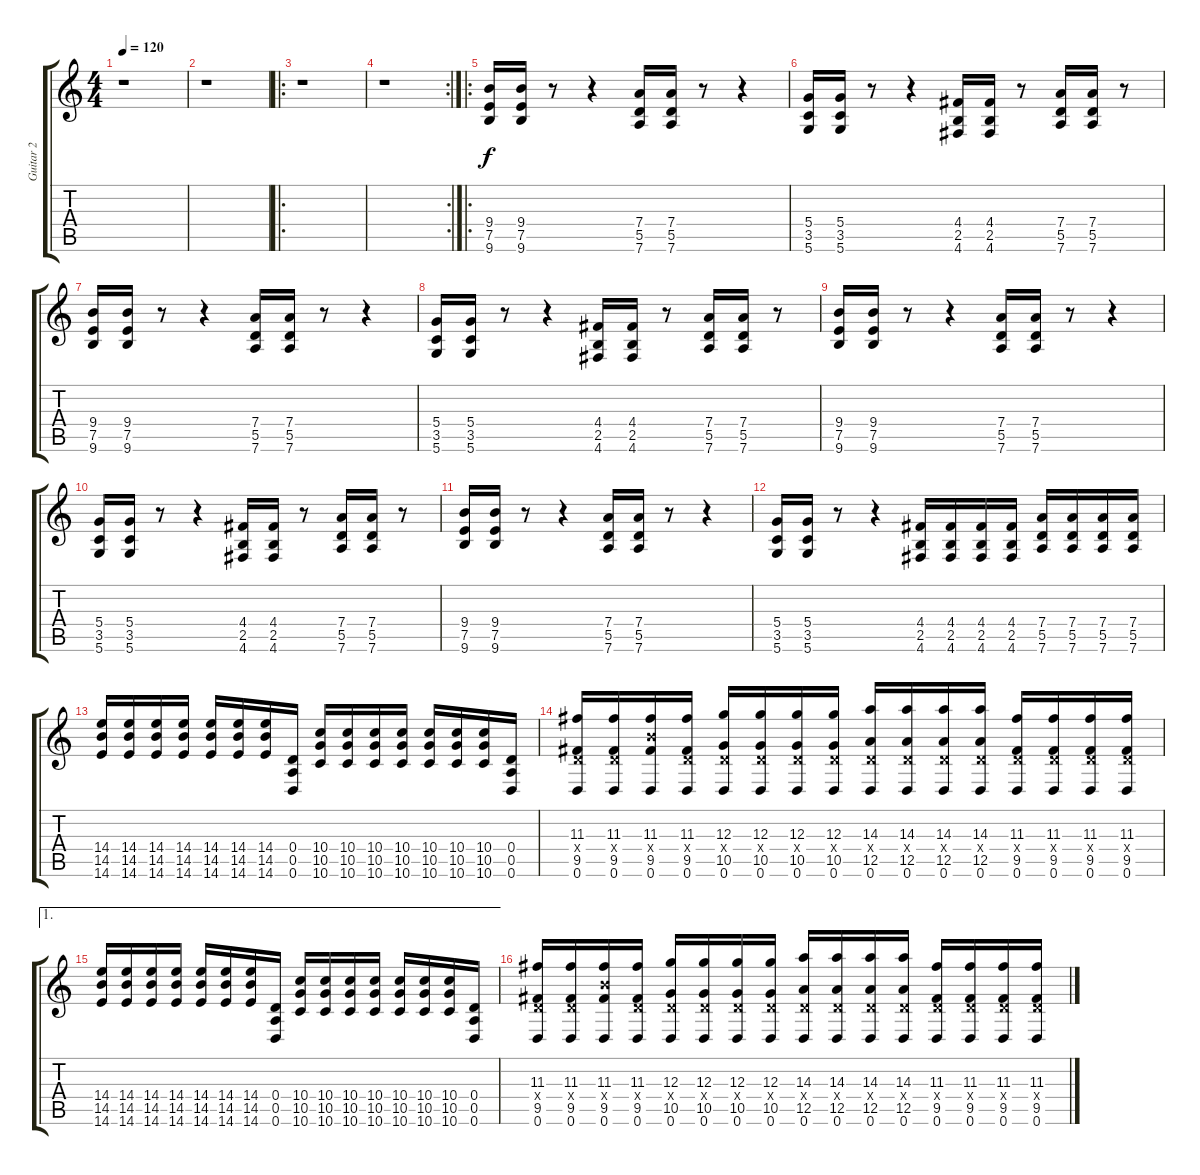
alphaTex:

\track ("Guitar 2" "Guitar 2") {instrument distortionguitar}
\staff {score tabs}
\tuning (E4 B3 G3 D3 A2 D2) {hide}
\ts (4 4)
\tempo 120
\clef g2
\ks c
r.1{dy f instrument distortionguitar} |
r.1 |
\ro
r.1 |
\rc 2
r.1 |
\ro
(9.4 7.5 9.6).16 (9.4 7.5 9.6).16 r.8 r.4 (7.4 5.5 7.6).16 (7.4 5.5 7.6).16 r.8 r.4 |
(5.4 3.5 5.6).16 (5.4 3.5 5.6).16 r.8 r.4 (4.4 2.5 4.6).16 (4.4 2.5 4.6).16 r.8 (7.4 5.5 7.6).16 (7.4 5.5 7.6).16 r.8 |
(9.4 7.5 9.6).16 (9.4 7.5 9.6).16 r.8 r.4 (7.4 5.5 7.6).16 (7.4 5.5 7.6).16 r.8 r.4 |
(5.4 3.5 5.6).16 (5.4 3.5 5.6).16 r.8 r.4 (4.4 2.5 4.6).16 (4.4 2.5 4.6).16 r.8 (7.4 5.5 7.6).16 (7.4 5.5 7.6).16 r.8 |
(9.4 7.5 9.6).16 (9.4 7.5 9.6).16 r.8 r.4 (7.4 5.5 7.6).16 (7.4 5.5 7.6).16 r.8 r.4 |
(5.4 3.5 5.6).16 (5.4 3.5 5.6).16 r.8 r.4 (4.4 2.5 4.6).16 (4.4 2.5 4.6).16 r.8 (7.4 5.5 7.6).16 (7.4 5.5 7.6).16 r.8 |
(9.4 7.5 9.6).16 (9.4 7.5 9.6).16 r.8 r.4 (7.4 5.5 7.6).16 (7.4 5.5 7.6).16 r.8 r.4 |
(5.4 3.5 5.6).16 (5.4 3.5 5.6).16 r.8 r.4 (4.4 2.5 4.6).16 (4.4 2.5 4.6).16 (4.4 2.5 4.6).16 (4.4 2.5 4.6).16 (7.4 5.5 7.6).16 (7.4 5.5 7.6).16 (7.4 5.5 7.6).16 (7.4 5.5 7.6).16 |
(14.4 14.5 14.6).16 (14.4 14.5 14.6).16 (14.4 14.5 14.6).16 (14.4 14.5 14.6).16 (14.4 14.5 14.6).16 (14.4 14.5 14.6).16 (14.4 14.5 14.6).16 (0.4 0.5 0.6).16 (10.4 10.5 10.6).16 (10.4 10.5 10.6).16 (10.4 10.5 10.6).16 (10.4 10.5 10.6).16 (10.4 10.5 10.6).16 (10.4 10.5 10.6).16 (10.4 10.5 10.6).16 (0.4 0.5 0.6).16 |
(11.3 0.4{x} 9.5 0.6).16 (11.3 0.4{x} 9.5 0.6).16 (11.3 9.4{x} 9.5 0.6).16 (11.3 0.4{x} 9.5 0.6).16 (12.3 0.4{x} 10.5 0.6).16 (12.3 0.4{x} 10.5 0.6).16 (12.3 0.4{x} 10.5 0.6).16 (12.3 0.4{x} 10.5 0.6).16 (14.3 0.4{x} 12.5 0.6).16 (14.3 0.4{x} 12.5 0.6).16 (14.3 0.4{x} 12.5 0.6).16 (14.3 0.4{x} 12.5 0.6).16 (11.3 0.4{x} 9.5 0.6).16 (11.3 0.4{x} 9.5 0.6).16 (11.3 0.4{x} 9.5 0.6).16 (11.3 0.4{x} 9.5 0.6).16 |
\ae 1
(14.4 14.5 14.6).16 (14.4 14.5 14.6).16 (14.4 14.5 14.6).16 (14.4 14.5 14.6).16 (14.4 14.5 14.6).16 (14.4 14.5 14.6).16 (14.4 14.5 14.6).16 (0.4 0.5 0.6).16 (10.4 10.5 10.6).16 (10.4 10.5 10.6).16 (10.4 10.5 10.6).16 (10.4 10.5 10.6).16 (10.4 10.5 10.6).16 (10.4 10.5 10.6).16 (10.4 10.5 10.6).16 (0.4 0.5 0.6).16 |
(11.3 0.4{x} 9.5 0.6).16 (11.3 0.4{x} 9.5 0.6).16 (11.3 9.4{x} 9.5 0.6).16 (11.3 0.4{x} 9.5 0.6).16 (12.3 0.4{x} 10.5 0.6).16 (12.3 0.4{x} 10.5 0.6).16 (12.3 0.4{x} 10.5 0.6).16 (12.3 0.4{x} 10.5 0.6).16 (14.3 0.4{x} 12.5 0.6).16 (14.3 0.4{x} 12.5 0.6).16 (14.3 0.4{x} 12.5 0.6).16 (14.3 0.4{x} 12.5 0.6).16 (11.3 0.4{x} 9.5 0.6).16 (11.3 0.4{x} 9.5 0.6).16 (11.3 0.4{x} 9.5 0.6).16 (11.3 0.4{x} 9.5 0.6).16
